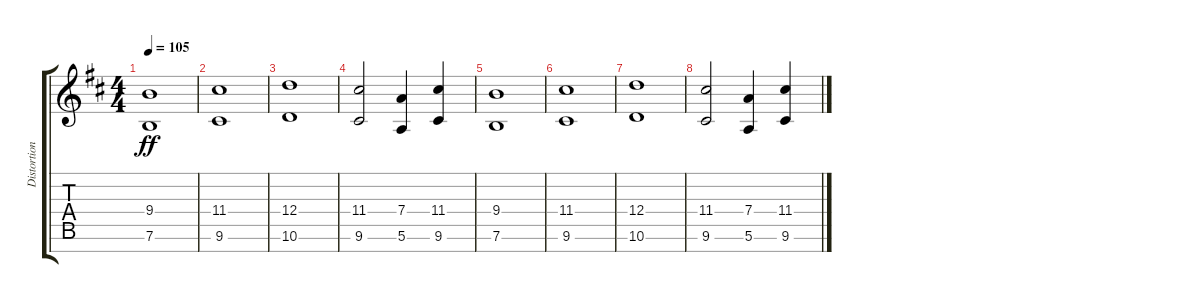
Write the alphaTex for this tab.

\track ("Distortion Rhythm" "Distortion") {instrument overdrivenguitar}
\staff {score tabs}
\tuning (E4 B3 G3 D3 A2 E2 B1) {hide}
\ts (4 4)
\tempo 105
\clef g2
\ks d
(9.4 7.6).1{dy ff volume 6} |
(11.4 9.6).1 |
(12.4 10.6).1 |
(11.4 9.6).2 (7.4 5.6).4 (11.4 9.6).4 |
(9.4 7.6).1{volume 6} |
(11.4 9.6).1 |
(12.4 10.6).1 |
(11.4 9.6).2 (7.4 5.6).4 (11.4 9.6).4
